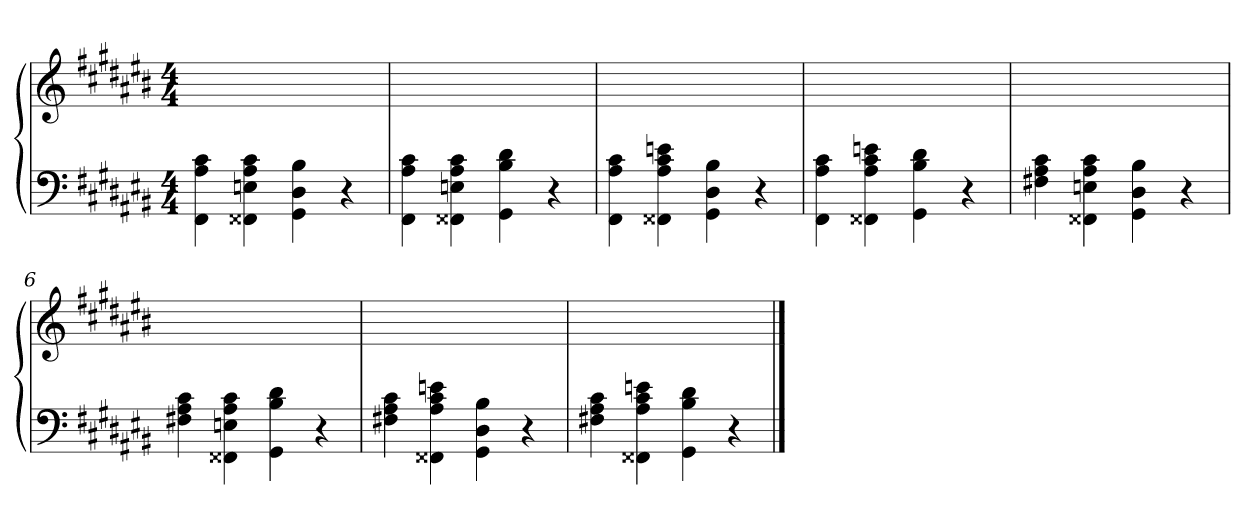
**kern	**kern
*part2	*part1
*staff2	*staff1
*clefF4	*clefG2
*k[f#c#g#d#a#e#b#]	*k[f#c#g#d#a#e#b#]
*C#:	*C#:
*M4/4	*M4/4
*MM60	*MM60
=1	=1
4FF# 4A# 4c#	1ryy
4FF##X 4En 4A# 4c#	.
4GG# 4D# 4B#	.
4r	.
=2	=2
4FF# 4A# 4c#	1ryy
4FF##X 4En 4A# 4c#	.
4GG# 4B# 4d#	.
4r	.
=3	=3
4FF# 4A# 4c#	1ryy
4FF##X 4A# 4c# 4en	.
4GG# 4D# 4B#	.
4r	.
=4	=4
4FF# 4A# 4c#	1ryy
4FF##X 4A# 4c# 4en	.
4GG# 4B# 4d#	.
4r	.
=5	=5
4F#X 4A# 4c#	1ryy
4FF##X 4En 4A# 4c#	.
4GG# 4D# 4B#	.
4r	.
=6	=6
4F#X 4A# 4c#	1ryy
4FF##X 4En 4A# 4c#	.
4GG# 4B# 4d#	.
4r	.
=7	=7
4F#X 4A# 4c#	1ryy
4FF##X 4A# 4c# 4en	.
4GG# 4D# 4B#	.
4r	.
=8	=8
4F#X 4A# 4c#	1ryy
4FF##X 4A# 4c# 4en	.
4GG# 4B# 4d#	.
4r	.
==	==
*-	*-
